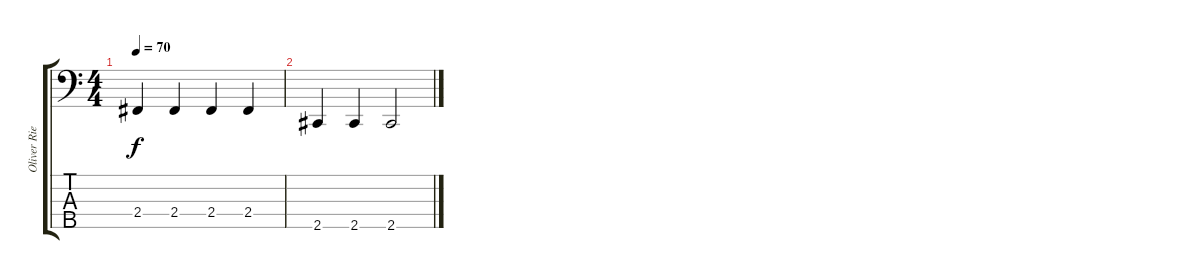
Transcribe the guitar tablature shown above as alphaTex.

\track ("Oliver Riedel" "Oliver Rie") {instrument fretlessbass}
\staff {score tabs}
\tuning (G2 D2 A1 E1 B0) {hide}
\ts (4 4)
\tempo 70
\clef f4
\ks c
2.4.4{dy f} 2.4.4 2.4.4 2.4.4 |
2.5.4 2.5.4 2.5.2
